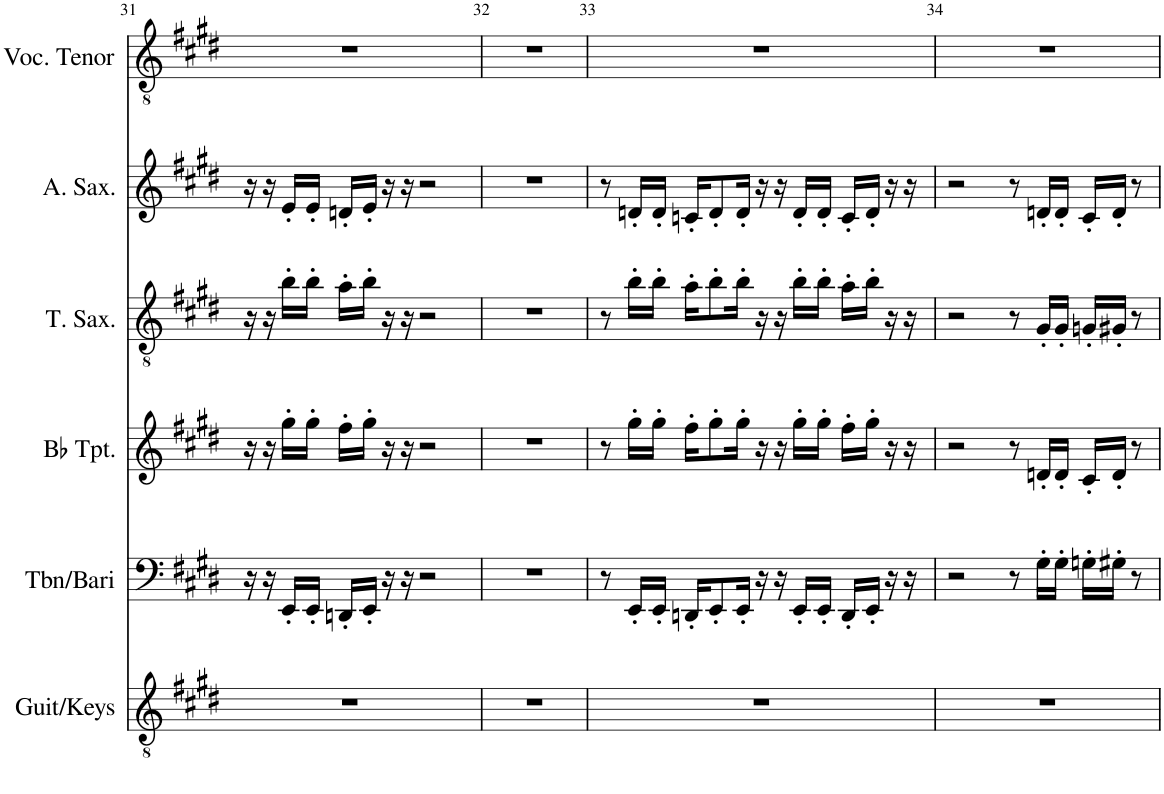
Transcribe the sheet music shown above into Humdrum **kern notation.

**kern	**kern	**kern	**kern	**kern	**kern
*part6	*part5	*part4	*part3	*part2	*part1
*staff6	*staff5	*staff4	*staff3	*staff2	*staff1
*I"Guit/Keys	*I"Tbn/Bari	*I"Bb Trumpet	*I"T. Sax.	*I"Alto Sax	*I"Voc. Tenor
*I'Guit/Keys	*I'Tbn/Bari	*I'Bb Tpt.	*I'T. Sax.	*I'A. Sax.	*I'Voc. Tenor
!!LO:PB:g=z
*clefGv2	*clefF4	*clefG2	*clefGv2	*clefG2	*clefGv2
*	*	*ITrd1c2	*ITrd8c14	*ITrd5c9	*
*k[f#c#g#d#]	*k[f#c#g#d#]	*k[f#c#g#d#]	*k[f#c#g#d#]	*k[f#c#g#d#]	*k[f#c#g#d#]
*M4/4	*M4/4	*M4/4	*M4/4	*M4/4	*M4/4
=31	=31	=31	=31	=31	=31
1r	16r	16r	16r	16r	1r
.	16r	16r	16r	16r	.
.	16EE'/LL	16gg#'\LL	16b'\LL	16e'/LL	.
.	16EE'/JJ	16gg#'\JJ	16b'\JJ	16e'/JJ	.
.	16DDn'/LL	16ff#'\LL	16a'\LL	16dn'/LL	.
.	16EE'/JJ	16gg#'\JJ	16b'\JJ	16e'/JJ	.
.	16r	16r	16r	16r	.
.	16r	16r	16r	16r	.
.	2r	2r	2r	2r	.
=32	=32	=32	=32	=32	=32
1r	1r	1r	1r	1r	1r
=33	=33	=33	=33	=33	=33
1r	8r	8r	8r	8r	1r
.	16EE'/LL	16gg#'\LL	16b'\LL	16dn'/LL	.
.	16EE'/JJ	16gg#'\JJ	16b'\JJ	16d'/JJ	.
.	16DDn'/KL	16ff#'\KL	16a'\KL	16cn'/KL	.
.	8EE'/	8gg#'\	8b'\	8d'/	.
.	16EE'/Jk	16gg#'\Jk	16b'\Jk	16d'/Jk	.
.	16r	16r	16r	16r	.
.	16r	16r	16r	16r	.
.	16EE'/LL	16gg#'\LL	16b'\LL	16d'/LL	.
.	16EE'/JJ	16gg#'\JJ	16b'\JJ	16d'/JJ	.
.	16DD'/LL	16ff#'\LL	16a'\LL	16c'/LL	.
.	16EE'/JJ	16gg#'\JJ	16b'\JJ	16d'/JJ	.
.	16r	16r	16r	16r	.
.	16r	16r	16r	16r	.
=34	=34	=34	=34	=34	=34
1r	2r	2r	2r	2r	1r
.	8r	8r	8r	8r	.
.	16G#'\LL	16dn'/LL	16G#'/LL	16dn'/LL	.
.	16G#'\JJ	16d'/JJ	16G#'/JJ	16d'/JJ	.
.	16Gn'\LL	16c#'/LL	16Gn'/LL	16c#'/LL	.
.	16G#X'\JJ	16d'/JJ	16G#X'/JJ	16d'/JJ	.
.	8r	8r	8r	8r	.
=	=	=	=	=	=
*-	*-	*-	*-	*-	*-
